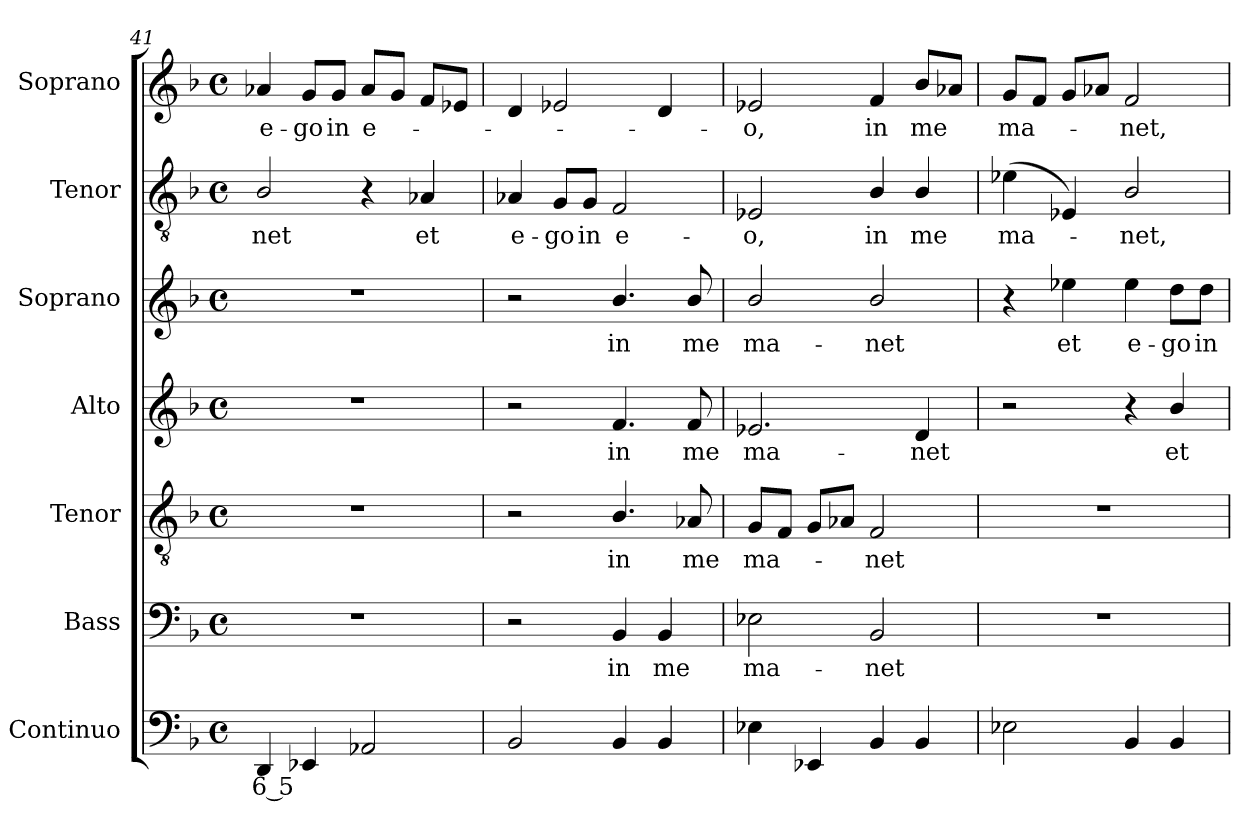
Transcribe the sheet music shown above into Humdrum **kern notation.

**kern	**text	**kern	**text	**kern	**text	**kern	**text	**kern	**text	**kern	**text	**kern	**text
*part7	*part7	*part6	*part6	*part5	*part5	*part4	*part4	*part3	*part3	*part2	*part2	*part1	*part1
*staff7	*staff7	*staff6	*staff6	*staff5	*staff5	*staff4	*staff4	*staff3	*staff3	*staff2	*staff2	*staff1	*staff1
*I"Continuo	*	*I"Bass	*	*I"Tenor	*	*I"Alto	*	*I"Soprano	*	*I"Tenor	*	*I"Soprano	*
*I'Cont.	*	*I'B.	*	*I'T.	*	*I'A.	*	*I'S.	*	*I'T.	*	*I'S.	*
*clefF4	*	*clefF4	*	*clefGv2	*	*clefG2	*	*clefG2	*	*clefGv2	*	*clefG2	*
*	*	*	*	*ITrd7c12	*	*	*	*	*	*ITrd7c12	*	*	*
*k[b-]	*	*k[b-]	*	*k[b-]	*	*k[b-]	*	*k[b-]	*	*k[b-]	*	*k[b-]	*
*F:	*	*F:	*	*F:	*	*F:	*	*F:	*	*F:	*	*F:	*
*M4/4	*	*M4/4	*	*M4/4	*	*M4/4	*	*M4/4	*	*M4/4	*	*M4/4	*
*met(c)	*	*met(c)	*	*met(c)	*	*met(c)	*	*met(c)	*	*met(c)	*	*met(c)	*
=41	=41	=41	=41	=41	=41	=41	=41	=41	=41	=41	=41	=41	=41
!	!LO:LY:b:color=#000000	!	!	!	!	!	!	!	!	!	!	!	!
!	!	!	!	!	!	!	!	!	!	!	!LO:LY:b:color=#000000	!	!
!	!	!	!	!	!	!	!	!	!	!	!	!	!LO:LY:b:color=#000000
4DDi/	6 5	1r	.	1r	.	1r	.	1r	.	2BB-i/	-net	4a-Xi/	e-
!	!	!	!	!	!	!	!	!	!	!	!	!	!LO:LY:b:color=#000000
4EE-Xi/	.	.	.	.	.	.	.	.	.	.	.	8gi/L	-go
!	!	!	!	!	!	!	!	!	!	!	!	!	!LO:LY:b:color=#000000
.	.	.	.	.	.	.	.	.	.	.	.	8gi/J	in
!	!	!	!	!	!	!	!	!	!	!	!	!	!LO:LY:b:color=#000000
2AA-Xi/	.	.	.	.	.	.	.	.	.	4r	.	8a-i/L	e-
.	.	.	.	.	.	.	.	.	.	.	.	8gi/J	.
!	!	!	!	!	!	!	!	!	!	!	!LO:LY:b:color=#000000	!	!
.	.	.	.	.	.	.	.	.	.	4AA-Xi/	et	8fi/L	.
.	.	.	.	.	.	.	.	.	.	.	.	8e-Xi/J	.
=42	=42	=42	=42	=42	=42	=42	=42	=42	=42	=42	=42	=42	=42
!	!	!	!	!	!	!	!	!	!	!	!LO:LY:b:color=#000000	!	!
2BB-i/	.	2r	.	2r	.	2r	.	2r	.	4AA-Xi/	e-	4di/	.
!	!	!	!	!	!	!	!	!	!	!	!LO:LY:b:color=#000000	!	!
.	.	.	.	.	.	.	.	.	.	8GGi/L	-go	2e-Xi/	.
!	!	!	!	!	!	!	!	!	!	!	!LO:LY:b:color=#000000	!	!
.	.	.	.	.	.	.	.	.	.	8GGi/J	in	.	.
!	!	!	!LO:LY:b:color=#000000	!	!	!	!	!	!	!	!	!	!
!	!	!	!	!	!LO:LY:b:color=#000000	!	!	!	!	!	!	!	!
!	!	!	!	!	!	!	!LO:LY:b:color=#000000	!	!	!	!	!	!
!	!	!	!	!	!	!	!	!	!LO:LY:b:color=#000000	!	!	!	!
!	!	!	!	!	!	!	!	!	!	!	!LO:LY:b:color=#000000	!	!
4BB-i/	.	4BB-i/	in	4.BB-i/	in	4.fi/	in	4.b-i/	in	2FFi/	e-	.	.
!	!	!	!LO:LY:b:color=#000000	!	!	!	!	!	!	!	!	!	!
4BB-i/	.	4BB-i/	me	.	.	.	.	.	.	.	.	4di/	.
!	!	!	!	!	!LO:LY:b:color=#000000	!	!	!	!	!	!	!	!
!	!	!	!	!	!	!	!LO:LY:b:color=#000000	!	!	!	!	!	!
!	!	!	!	!	!	!	!	!	!LO:LY:b:color=#000000	!	!	!	!
.	.	.	.	8AA-Xi/	me	8fi/	me	8b-i/	me	.	.	.	.
=43	=43	=43	=43	=43	=43	=43	=43	=43	=43	=43	=43	=43	=43
!	!	!	!LO:LY:b:color=#000000	!	!	!	!	!	!	!	!	!	!
!	!	!	!	!	!LO:LY:b:color=#000000	!	!	!	!	!	!	!	!
!	!	!	!	!	!	!	!LO:LY:b:color=#000000	!	!	!	!	!	!
!	!	!	!	!	!	!	!	!	!LO:LY:b:color=#000000	!	!	!	!
!	!	!	!	!	!	!	!	!	!	!	!LO:LY:b:color=#000000	!	!
!	!	!	!	!	!	!	!	!	!	!	!	!	!LO:LY:b:color=#000000
4E-Xi\	.	2E-Xi\	ma-	8GGi/L	ma-	2.e-Xi/	ma-	2b-i/	ma-	2EE-Xi/	-o,	2e-Xi/	-o,
.	.	.	.	8FFi/J	.	.	.	.	.	.	.	.	.
4EE-Xi/	.	.	.	8GGi/L	.	.	.	.	.	.	.	.	.
.	.	.	.	8AA-Xi/J	.	.	.	.	.	.	.	.	.
!	!	!	!LO:LY:b:color=#000000	!	!	!	!	!	!	!	!	!	!
!	!	!	!	!	!LO:LY:b:color=#000000	!	!	!	!	!	!	!	!
!	!	!	!	!	!	!	!	!	!LO:LY:b:color=#000000	!	!	!	!
!	!	!	!	!	!	!	!	!	!	!	!LO:LY:b:color=#000000	!	!
!	!	!	!	!	!	!	!	!	!	!	!	!	!LO:LY:b:color=#000000
4BB-i/	.	2BB-i/	-net	2FFi/	-net	.	.	2b-i/	-net	4BB-i/	in	4fi/	in
!	!	!	!	!	!	!	!LO:LY:b:color=#000000	!	!	!	!	!	!
!	!	!	!	!	!	!	!	!	!	!	!LO:LY:b:color=#000000	!	!
!	!	!	!	!	!	!	!	!	!	!	!	!	!LO:LY:b:color=#000000
4BB-i/	.	.	.	.	.	4di/	-net	.	.	4BB-i/	me	8b-i/L	me
.	.	.	.	.	.	.	.	.	.	.	.	8a-Xi/J	.
!!LO:LB:g=z
=44	=44	=44	=44	=44	=44	=44	=44	=44	=44	=44	=44	=44	=44
!	!	!	!	!	!	!	!	!	!	!	!LO:LY:b:color=#000000	!	!
!	!	!	!	!	!	!	!	!	!	!	!	!	!LO:LY:b:color=#000000
2E-Xi\	.	1r	.	1r	.	2r	.	4r	.	(4E-Xi\	ma-	8gi/L	ma-
.	.	.	.	.	.	.	.	.	.	.	.	8fi/J	.
!	!	!	!	!	!	!	!	!	!LO:LY:b:color=#000000	!	!	!	!
.	.	.	.	.	.	.	.	4ee-Xi\	et	4EE-Xi/)	.	8gi/L	.
.	.	.	.	.	.	.	.	.	.	.	.	8a-Xi/J	.
!	!	!	!	!	!	!	!	!	!LO:LY:b:color=#000000	!	!	!	!
!	!	!	!	!	!	!	!	!	!	!	!LO:LY:b:color=#000000	!	!
!	!	!	!	!	!	!	!	!	!	!	!	!	!LO:LY:b:color=#000000
4BB-i/	.	.	.	.	.	4r	.	4ee-i\	e-	2BB-i/	-net,	2fi/	-net,
!	!	!	!	!	!	!	!LO:LY:b:color=#000000	!	!	!	!	!	!
!	!	!	!	!	!	!	!	!	!LO:LY:b:color=#000000	!	!	!	!
4BB-i/	.	.	.	.	.	4b-i/	et	8ddi\L	-go	.	.	.	.
!	!	!	!	!	!	!	!	!	!LO:LY:b:color=#000000	!	!	!	!
.	.	.	.	.	.	.	.	8ddi\J	in	.	.	.	.
=	=	=	=	=	=	=	=	=	=	=	=	=	=
*-	*-	*-	*-	*-	*-	*-	*-	*-	*-	*-	*-	*-	*-
